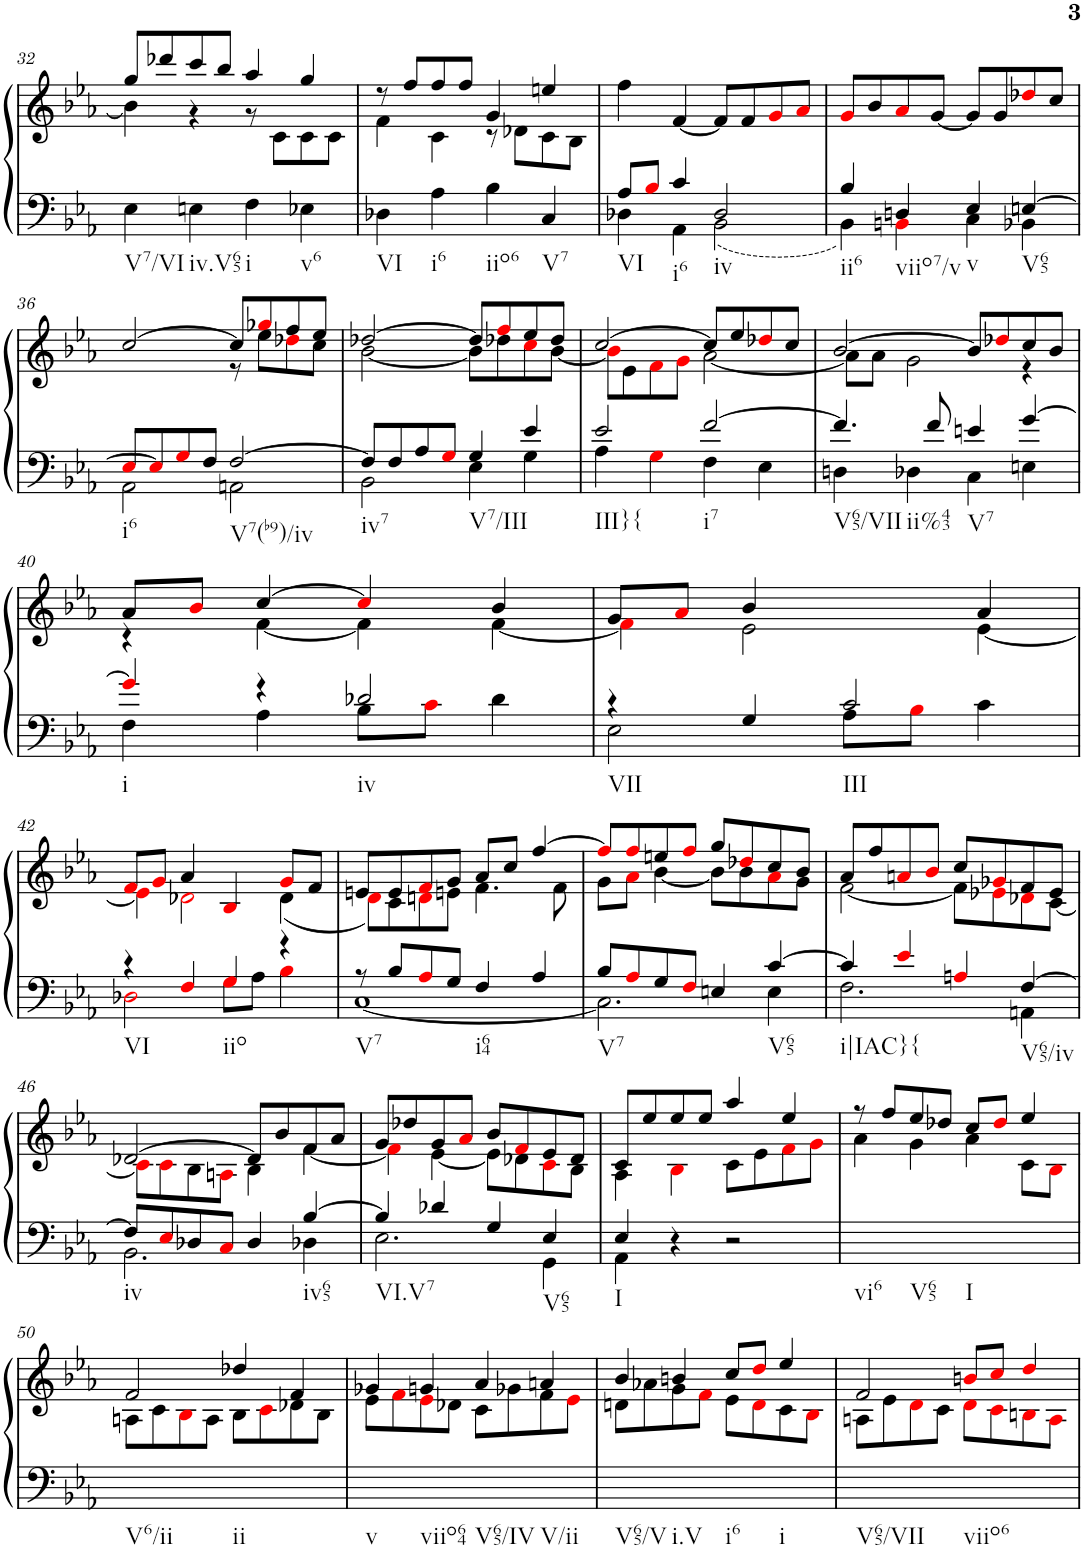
**kern	**kern
*part1	*part1
*staff2	*staff1
*I"Harpsichord	*
*I'Hch.	*
!!LO:PB:g=z
*clefF4	*clefG2
*k[b-e-a-]	*k[b-e-a-]
*c:	*c:
*M2/2	*M2/2
*met(c|)	*met(c|)
=32	=32
*	*^
4E-\	8gg/L	4b-\]
.	8ddd-X/	.
4En\	8ccc/	4r
.	8bb-/J	.
4F\	4aa-/	8r
.	.	8c\L
4E-X\	4gg/	8c\
.	.	8c\J
=33	=33	=33
4D-X\	8r	4f\
.	8ff/L	.
4A-\	8ff/	4c\
.	8ff/J	.
4B-\	4g/	8r
.	.	8d-X\L
4C/	4een/	8c\
.	.	8B-\J
*	*v	*v
=34	=34
*^	*
8A-/L	4D-X\	4ff\
8B-i/J	.	.
4c/	4AA-\	[4f/
2D-/	2BB-\	8f/L]
.	.	8f/
.	.	8gi/
.	.	8a-i/J
=35	=35	=35
4B-/	4BB-\	8gi/L
.	.	8b-/
4Dn/	4BBni\	8a-i/
.	.	[8g/J
4E-/	4C\	8g/L]
.	.	8g/
[4En/	4BB-X\	8dd-Xi/
.	.	8cc/J
!!LO:LB:g=z
=36	=36	=36
*	*	*^
8E-i/L	2AA-\	[2cc/	2ryy
8Ei/]	.	.	.
8Gi/	.	.	.
8F/J	.	.	.
[2F/	2AAn\	8cc/L]	8r
.	.	8gg-Xi/	8ee-\L
.	.	8ff/	8dd-Xi\
.	.	8ee-/J	8cc\J
=37	=37	=37	=37
8F/L]	2BB-\	[2dd-X/	[2b-\
8F/	.	.	.
8A-/	.	.	.
8Gi/J	.	.	.
4G/	4E-\	8dd-/L]	8b-\L]
.	.	8ffi/	8dd-X\
4e-/	4G\	8ee-/	8cci\
.	.	8dd-/J	[8b-\J
=38	=38	=38	=38
2e-/	4A-\	[2cc/	8b-i\L]
.	.	.	8e-\
.	4Gi\	.	8fi\
.	.	.	8gi\J
[2f/	4F\	8cc/L]	[2a-\
.	.	8ee-/	.
.	4E-\	8dd-Xi/	.
.	.	8cc/J	.
=39	=39	=39	=39
4.f/]	4Dn\	[2b-/	8a-\L]
.	.	.	8a-\J
.	4D-X\	.	2g\
8f/	.	.	.
4en/	4C\	8b-/L]	.
.	.	8dd-Xi/	.
[4g/	4En\	8cc/	4r
.	.	8b-/J	.
!!LO:LB:g=z	!!
=40	=40	=40	=40
4gi/]	4F\	8a-/L	4r
.	.	8b-i/J	.
4r	4A-\	[4cc/	[4f\
2d-X/	8B-\L	4cci/]	4f\]
.	8ci\J	.	.
.	4d-\	4b-/	[4f\
=41	=41	=41	=41
4r	2E-\	8g/L	4fi\]
.	.	8a-i/J	.
4G/	.	4b-/	2e-\
2c/	8A-\L	4ryy	.
.	8B-i\J	.	.
.	4c\	4a-/	[4e-\
!!LO:LB:g=z	!!
=42	=42	=42	=42
4r	2D-Xi\	8fi/L	4e-i\]
.	.	8gi/J	.
4Fi/	.	4a-/	2d-Xi\
4Gi/	8Gi\L	4B-i/	.
.	8A-\J	.	.
4r	4B-i\	8gi/L	(<4d-\
.	.	8f/J	.
=43	=43	=43	=43
8r	[1C	8en/L	8di\L)
8B-/L	.	8e/	8c\
8A-i/	.	8fi/	8dni\
8G/J	.	8g/J	8en\J
4F/	.	8a-/L	4.f\
.	.	8cc/J	.
4A-/	.	[4ff/	.
.	.	.	8f\
=44	=44	=44	=44
8B-/L	2.C\]	8ffi/L]	8g\L
8A-i/	.	8ffi/	8a-i\J
8G/	.	8een/	[4b-\
8Fi/J	.	8ffi/J	.
4En/	.	8gg/L	8b-\L]
.	.	8dd-Xi/	8b-\
[4c/	4E\	8cc/	8a-i\
.	.	8b-/J	8g\J
=45	=45	=45	=45
4c/]	2.F\	8a-/L	[2f\
.	.	8ff/	.
4e-i/	.	8ani/	.
.	.	8b-i/J	.
4Ani/	.	8cc/L	8f\L]
.	.	8g-Xi/	8e-Xi\
[4F/	4AAn\	8f/	8d-Xi\
.	.	8e-/J	[8c\J
!!LO:LB:g=z	!!
=46	=46	=46	=46
8F/L]	2.BB-\	[2d-X/	8ci\L]
8E-i/	.	.	8ci\
8D-X/	.	.	8B-\
8Ci/J	.	.	8Ani\J
4D-/	.	8d-/L]	4B-\
.	.	8b-/	.
[4B-/	4D-X\	8f/	[4f\
.	.	8a-/J	.
=47	=47	=47	=47
4B-/]	2.E-\	8g/L	4fi\]
.	.	8dd-X/	.
4d-X/	.	8g/	[4e-\
.	.	8a-i/J	.
4G/	.	8b-/L	8e-\L]
.	.	8fi/	8d-X\
4E-/	4GG\	8e-/	8ci\
.	.	8d-/J	8B-\J
=48	=48	=48	=48
4E-/	4AA-\	8c/L	4A-\
.	.	8ee-/	.
4r	4ryy	8ee-/	4B-i\
.	.	8ee-/J	.
2r	2ryy	4aa-/	8c\L
.	.	.	8e-\
.	.	4ee-/	8fi\
.	.	.	8gi\J
*v	*v	*	*
=49	=49	=49
4ryy	8r	4a-\
.	8ff/L	.
4ryy	8ee-/	4g\
.	8dd-X/J	.
2ryy	8cc/L	4a-\
.	8dd-i/J	.
.	4ee-/	8c\L
.	.	8B-i\J
!!LO:LB:g=z	!!
=50	=50	=50
1ryy	2f/	8An\L
.	.	8c\
.	.	8B-i\
.	.	8A\J
.	4dd-X/	8B-\L
.	.	8ci\
.	4f/	8d-X\
.	.	8B-\J
=51	=51	=51
4ryy	4g-X/	8e-\L
.	.	8fi\
4ryy	4gn/	8e-i\
.	.	8d-X\J
4ryy	4a-/	8c\L
.	.	8g-X\
4ryy	4an/	8f\
.	.	8e-i\J
=52	=52	=52
4ryy	4b-/	8dn\L
.	.	8a-X\
4ryy	4bn/	8g\
.	.	8fi\J
4ryy	8cc/L	8e-\L
.	8ddi/J	8di\
4ryy	4ee-/	8c\
.	.	8B-i\J
=53	=53	=53
1ryy	2f/	8An\L
.	.	8e-\
.	.	8di\
.	.	8c\J
.	8bni/L	8di\L
.	8cci/J	8ci\
.	4ddi/	8Bni\
.	.	8Ai\J
*	*v	*v
=	=
*-	*-
